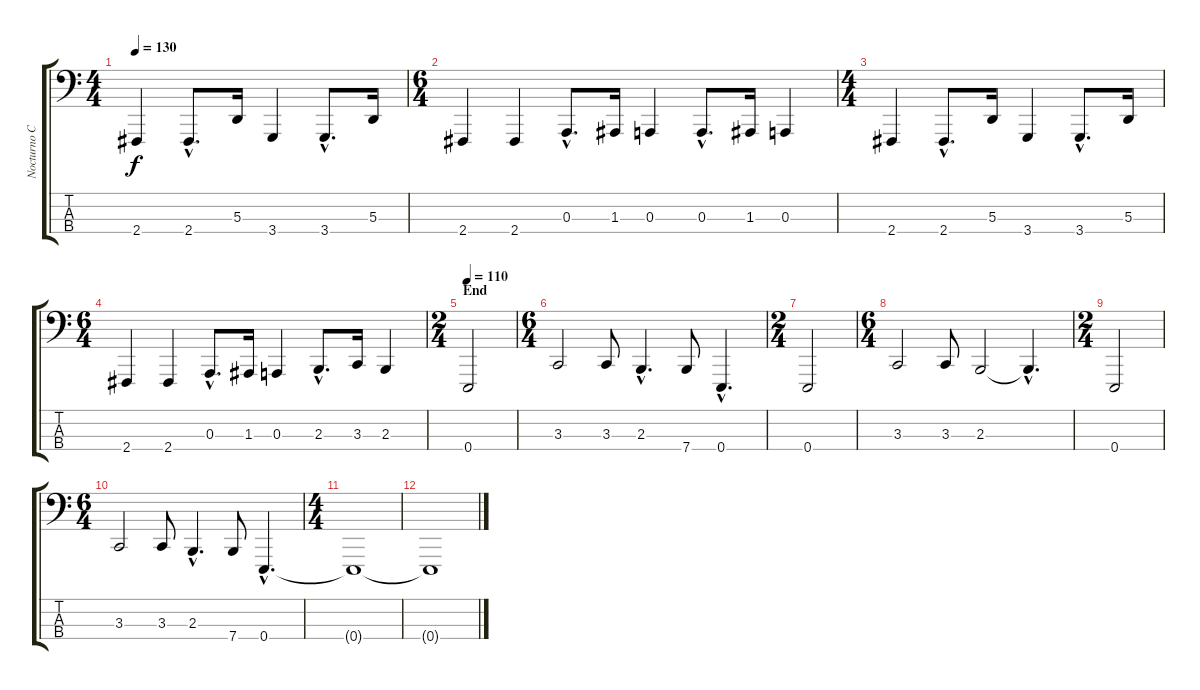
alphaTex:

\track ("Nocturno Culto" "Nocturno C") {instrument cello}
\staff {score tabs}
\tuning (G2 D2 A1 E1) {hide}
\ts (4 4)
\tempo 130
\clef f4
\ks c
2.4.4{dy f} 2.4{hac}.8{d} 5.3.16 3.4.4 3.4{hac}.8{d} 5.3.16 |
\ts (6 4)
2.4.4 2.4.4 0.3{hac}.8{d} 1.3.16 0.3.4 0.3{hac}.8{d} 1.3.16 0.3.4 |
\ts (4 4)
2.4.4 2.4{hac}.8{d} 5.3.16 3.4.4 3.4{hac}.8{d} 5.3.16 |
\ts (6 4)
2.4.4 2.4.4 0.3{hac}.8{d} 1.3.16 0.3.4 2.3{hac}.8{d} 3.3.16 2.3.4 |
\ts (2 4)
\section ("" "End")
\tempo 110
0.4.2 |
\ts (6 4)
3.3.2 3.3.8 2.3{hac}.4{d} 7.4.8 0.4{hac}.4{d} |
\ts (2 4)
0.4.2 |
\ts (6 4)
3.3.2 3.3.8 2.3.2 2.3{hac t}.4{d} |
\ts (2 4)
0.4.2 |
\ts (6 4)
3.3.2 3.3.8 2.3{hac}.4{d} 7.4.8 0.4{hac}.4{d} |
\ts (4 4)
0.4{t}.1 |
0.4{t}.1
